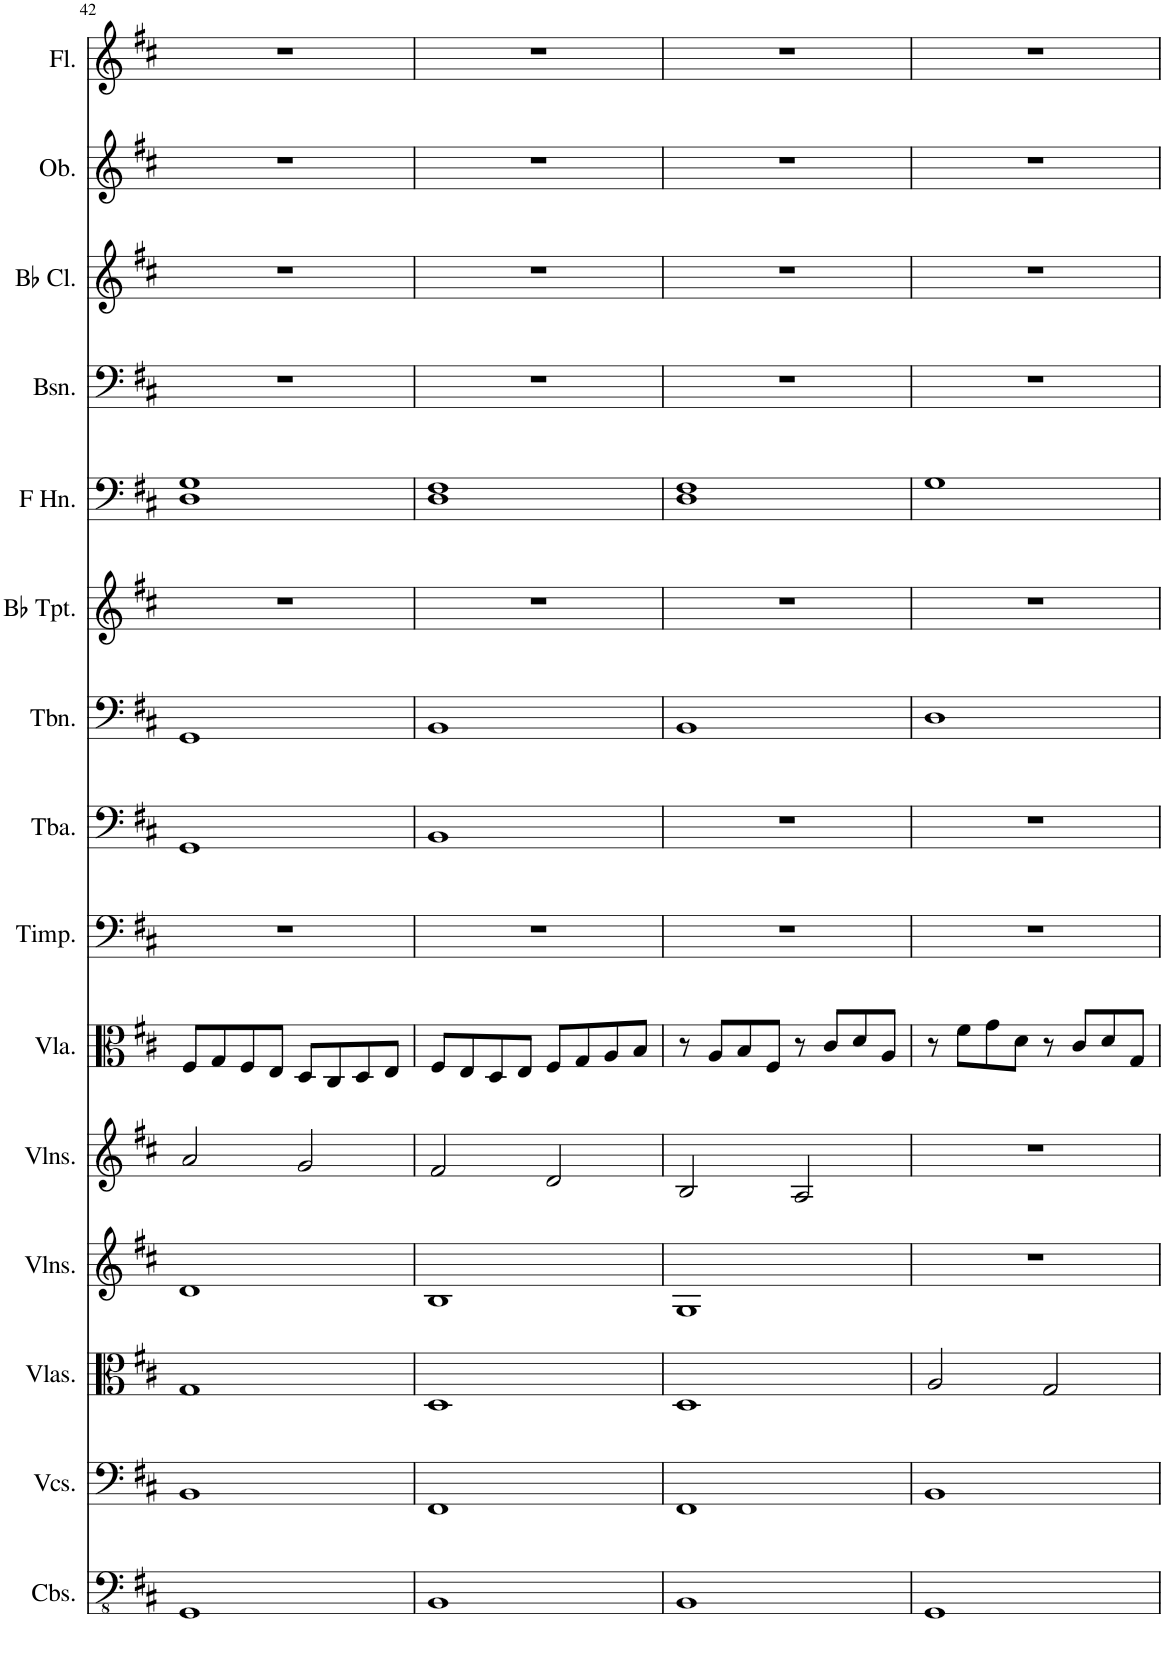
**kern	**kern	**kern	**kern	**kern	**kern	**kern	**kern	**kern	**kern	**kern	**kern	**kern	**kern	**kern
*part15	*part14	*part13	*part12	*part11	*part10	*part9	*part8	*part7	*part6	*part5	*part4	*part3	*part2	*part1
*staff15	*staff14	*staff13	*staff12	*staff11	*staff10	*staff9	*staff8	*staff7	*staff6	*staff5	*staff4	*staff3	*staff2	*staff1
*I"Contrabasses	*I"Violoncellos	*I"Violas	*I"Violins	*I"Violins	*I"Viola	*I"Timpani	*I"Tuba	*I"Trombone	*I"Bb Trumpet	*I"Horn in F	*I"Bassoon	*I"Bb Clarinet	*I"Oboe	*I"Flute
*I'Cbs.	*I'Vcs.	*I'Vlas.	*I'Vlns.	*I'Vlns.	*I'Vla.	*I'Timp.	*I'Tba.	*I'Tbn.	*I'Bb Tpt.	*	*I'Bsn.	*I'Bb Cl.	*I'Ob.	*I'Fl.
!!LO:PB:g=z
*clefFv4	*clefF4	*clefC3	*clefG2	*clefG2	*clefC3	*clefF4	*clefF4	*clefF4	*clefG2	*clefF4	*clefF4	*clefG2	*clefG2	*clefG2
*	*	*	*	*	*	*	*	*	*ITrd1c2	*ITrd4c7	*	*ITrd1c2	*	*
*k[f#c#]	*k[f#c#]	*k[f#c#]	*k[f#c#]	*k[f#c#]	*k[f#c#]	*k[f#c#]	*k[f#c#]	*k[f#c#]	*k[f#c#]	*k[f#c#]	*k[f#c#]	*k[f#c#]	*k[f#c#]	*k[f#c#]
*M4/4	*M4/4	*M4/4	*M4/4	*M4/4	*M4/4	*M4/4	*M4/4	*M4/4	*M4/4	*M4/4	*M4/4	*M4/4	*M4/4	*M4/4
=42	=42	=42	=42	=42	=42	=42	=42	=42	=42	=42	=42	=42	=42	=42
1GGG	1BB	1G	1d	2a/	8F#/L	1r	1GG	1GG	1r	1D 1G	1r	1r	1r	1r
.	.	.	.	.	8G/	.	.	.	.	.	.	.	.	.
.	.	.	.	.	8F#/	.	.	.	.	.	.	.	.	.
.	.	.	.	.	8E/J	.	.	.	.	.	.	.	.	.
.	.	.	.	2g/	8D/L	.	.	.	.	.	.	.	.	.
.	.	.	.	.	8C#/	.	.	.	.	.	.	.	.	.
.	.	.	.	.	8D/	.	.	.	.	.	.	.	.	.
.	.	.	.	.	8E/J	.	.	.	.	.	.	.	.	.
=43	=43	=43	=43	=43	=43	=43	=43	=43	=43	=43	=43	=43	=43	=43
1BBB	1FF#	1D	1B	2f#/	8F#/L	1r	1BB	1BB	1r	1D 1F#	1r	1r	1r	1r
.	.	.	.	.	8E/	.	.	.	.	.	.	.	.	.
.	.	.	.	.	8D/	.	.	.	.	.	.	.	.	.
.	.	.	.	.	8E/J	.	.	.	.	.	.	.	.	.
.	.	.	.	2d/	8F#/L	.	.	.	.	.	.	.	.	.
.	.	.	.	.	8G/	.	.	.	.	.	.	.	.	.
.	.	.	.	.	8A/	.	.	.	.	.	.	.	.	.
.	.	.	.	.	8B/J	.	.	.	.	.	.	.	.	.
=44	=44	=44	=44	=44	=44	=44	=44	=44	=44	=44	=44	=44	=44	=44
1BBB	1FF#	1D	1G	2B/	8r	1r	1r	1BB	1r	1D 1F#	1r	1r	1r	1r
.	.	.	.	.	8A/L	.	.	.	.	.	.	.	.	.
.	.	.	.	.	8B/	.	.	.	.	.	.	.	.	.
.	.	.	.	.	8F#/J	.	.	.	.	.	.	.	.	.
.	.	.	.	2A/	8r	.	.	.	.	.	.	.	.	.
.	.	.	.	.	8c#/L	.	.	.	.	.	.	.	.	.
.	.	.	.	.	8d/	.	.	.	.	.	.	.	.	.
.	.	.	.	.	8A/J	.	.	.	.	.	.	.	.	.
=45	=45	=45	=45	=45	=45	=45	=45	=45	=45	=45	=45	=45	=45	=45
1GGG	1BB	2A/	1r	1r	8r	1r	1r	1D	1r	1G	1r	1r	1r	1r
.	.	.	.	.	8f#\L	.	.	.	.	.	.	.	.	.
.	.	.	.	.	8g\	.	.	.	.	.	.	.	.	.
.	.	.	.	.	8d\J	.	.	.	.	.	.	.	.	.
.	.	2G/	.	.	8r	.	.	.	.	.	.	.	.	.
.	.	.	.	.	8c#/L	.	.	.	.	.	.	.	.	.
.	.	.	.	.	8d/	.	.	.	.	.	.	.	.	.
.	.	.	.	.	8G/J	.	.	.	.	.	.	.	.	.
=	=	=	=	=	=	=	=	=	=	=	=	=	=	=
*-	*-	*-	*-	*-	*-	*-	*-	*-	*-	*-	*-	*-	*-	*-
